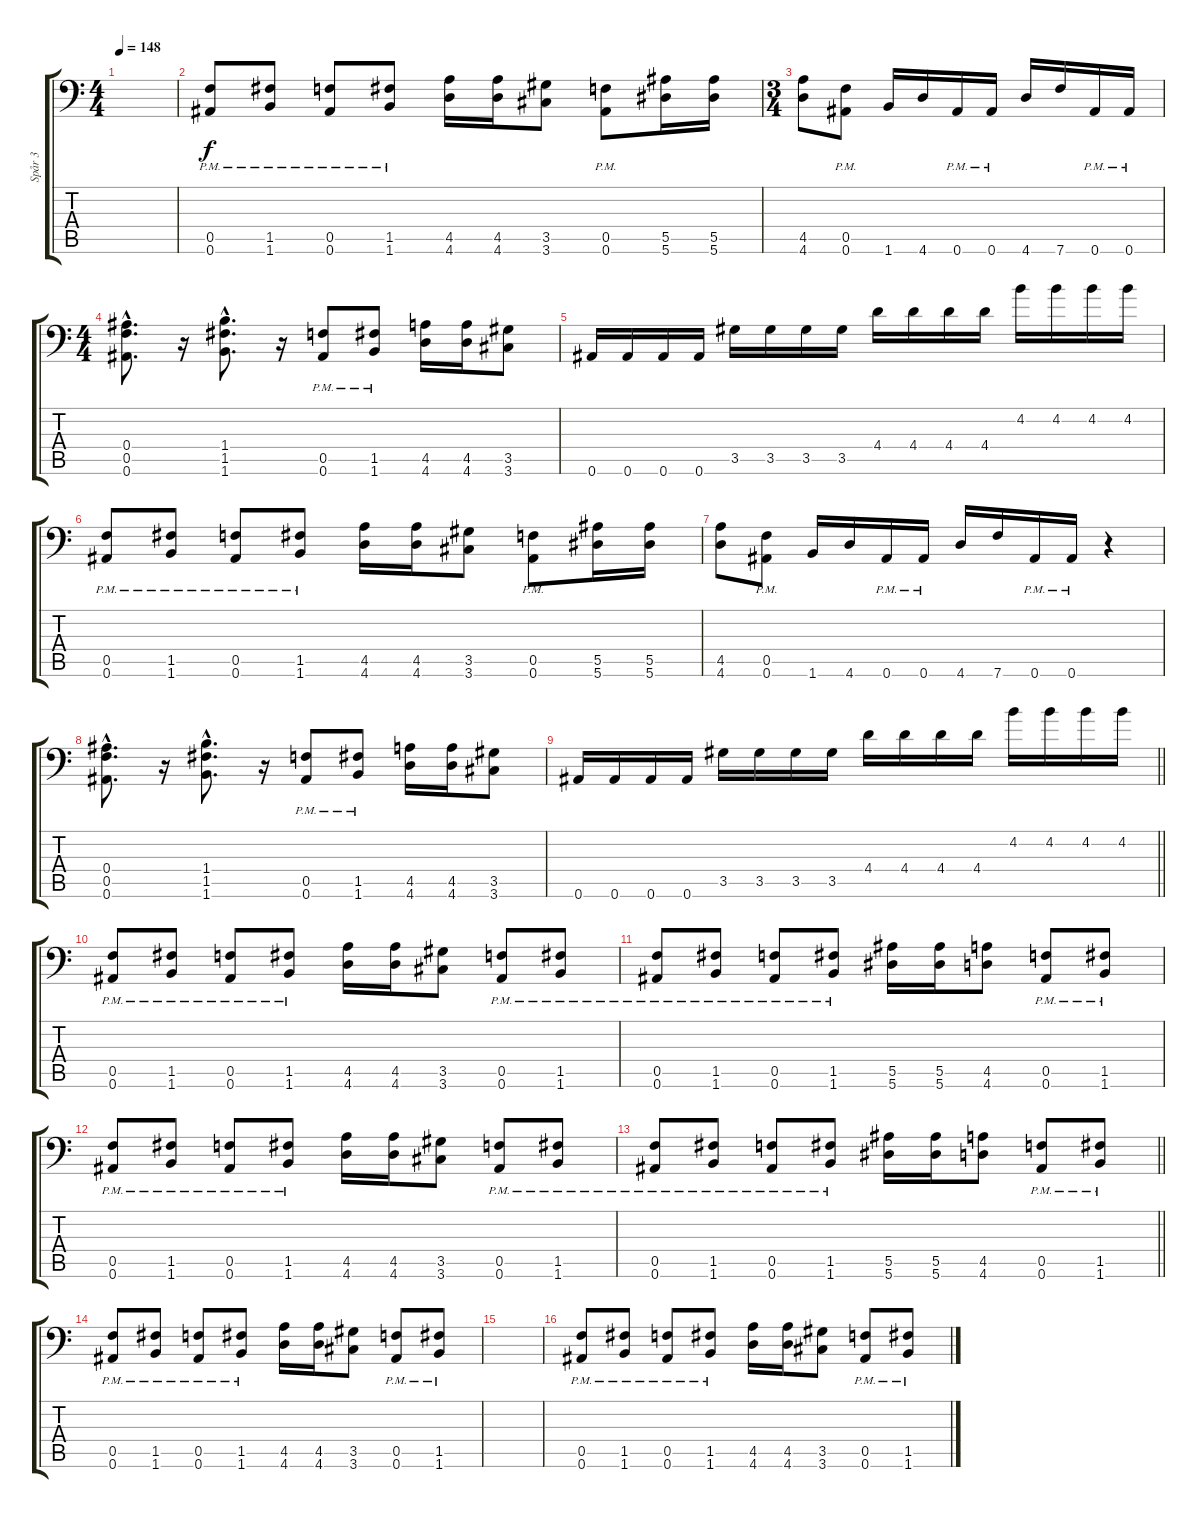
\track ("Spår 3" "Spår 3") {instrument distortionguitar}
\staff {score tabs}
\tuning (C4 G3 Eb3 Bb2 F2 Bb1) {hide}
\ts (4 4)
\tempo 148
\clef f4
\ks c
|
(0.5{pm} 0.6{pm}).8 (1.5{pm} 1.6{pm}).8 (0.5{pm} 0.6{pm}).8 (1.5{pm} 1.6{pm}).8 (4.5 4.6).16 (4.5 4.6).16 (3.5 3.6).8 (0.5{pm} 0.6{pm}).8 (5.5 5.6).16 (5.5 5.6).16 |
\ts (3 4)
(4.5 4.6).8 (0.5{pm} 0.6{pm}).8 1.6.16 4.6.16 0.6{pm}.16 0.6{pm}.16 4.6.16 7.6.16 0.6{pm}.16 0.6{pm}.16 |
\ts (4 4)
(0.4{hac} 0.5{hac} 0.6{hac}).8{d} r.16 (1.4{hac} 1.5{hac} 1.6{hac}).8{d} r.16 (0.5{pm} 0.6{pm}).8 (1.5{pm} 1.6{pm}).8 (4.5 4.6).16 (4.5 4.6).16 (3.5 3.6).8 |
0.6.16 0.6.16 0.6.16 0.6.16 3.5.16 3.5.16 3.5.16 3.5.16 4.4.16 4.4.16 4.4.16 4.4.16 4.2.16 4.2.16 4.2.16 4.2.16 |
(0.5{pm} 0.6{pm}).8 (1.5{pm} 1.6{pm}).8 (0.5{pm} 0.6{pm}).8 (1.5{pm} 1.6{pm}).8 (4.5 4.6).16 (4.5 4.6).16 (3.5 3.6).8 (0.5{pm} 0.6{pm}).8 (5.5 5.6).16 (5.5 5.6).16 |
(4.5 4.6).8 (0.5{pm} 0.6{pm}).8 1.6.16 4.6.16 0.6{pm}.16 0.6{pm}.16 4.6.16 7.6.16 0.6{pm}.16 0.6{pm}.16 r.4 |
(0.4{hac} 0.5{hac} 0.6{hac}).8{d} r.16 (1.4{hac} 1.5{hac} 1.6{hac}).8{d} r.16 (0.5{pm} 0.6{pm}).8 (1.5{pm} 1.6{pm}).8 (4.5 4.6).16 (4.5 4.6).16 (3.5 3.6).8 |
\barLineRight lightlight
0.6.16 0.6.16 0.6.16 0.6.16 3.5.16 3.5.16 3.5.16 3.5.16 4.4.16 4.4.16 4.4.16 4.4.16 4.2.16 4.2.16 4.2.16 4.2.16 |
(0.5{pm} 0.6{pm}).8 (1.5{pm} 1.6{pm}).8 (0.5{pm} 0.6{pm}).8 (1.5{pm} 1.6{pm}).8 (4.5 4.6).16 (4.5 4.6).16 (3.5 3.6).8 (0.5{pm} 0.6{pm}).8 (1.5{pm} 1.6{pm}).8 |
(0.5{pm} 0.6{pm}).8 (1.5{pm} 1.6{pm}).8 (0.5{pm} 0.6{pm}).8 (1.5{pm} 1.6{pm}).8 (5.5 5.6).16 (5.5 5.6).16 (4.5 4.6).8 (0.5{pm} 0.6{pm}).8 (1.5{pm} 1.6{pm}).8 |
(0.5{pm} 0.6{pm}).8 (1.5{pm} 1.6{pm}).8 (0.5{pm} 0.6{pm}).8 (1.5{pm} 1.6{pm}).8 (4.5 4.6).16 (4.5 4.6).16 (3.5 3.6).8 (0.5{pm} 0.6{pm}).8 (1.5{pm} 1.6{pm}).8 |
\barLineRight lightlight
(0.5{pm} 0.6{pm}).8 (1.5{pm} 1.6{pm}).8 (0.5{pm} 0.6{pm}).8 (1.5{pm} 1.6{pm}).8 (5.5 5.6).16 (5.5 5.6).16 (4.5 4.6).8 (0.5{pm} 0.6{pm}).8 (1.5{pm} 1.6{pm}).8 |
(0.5{pm} 0.6{pm}).8 (1.5{pm} 1.6{pm}).8 (0.5{pm} 0.6{pm}).8 (1.5{pm} 1.6{pm}).8 (4.5 4.6).16 (4.5 4.6).16 (3.5 3.6).8 (0.5{pm} 0.6{pm}).8 (1.5{pm} 1.6{pm}).8 |
|
(0.5{pm} 0.6{pm}).8 (1.5{pm} 1.6{pm}).8 (0.5{pm} 0.6{pm}).8 (1.5{pm} 1.6{pm}).8 (4.5 4.6).16 (4.5 4.6).16 (3.5 3.6).8 (0.5{pm} 0.6{pm}).8 (1.5{pm} 1.6{pm}).8
